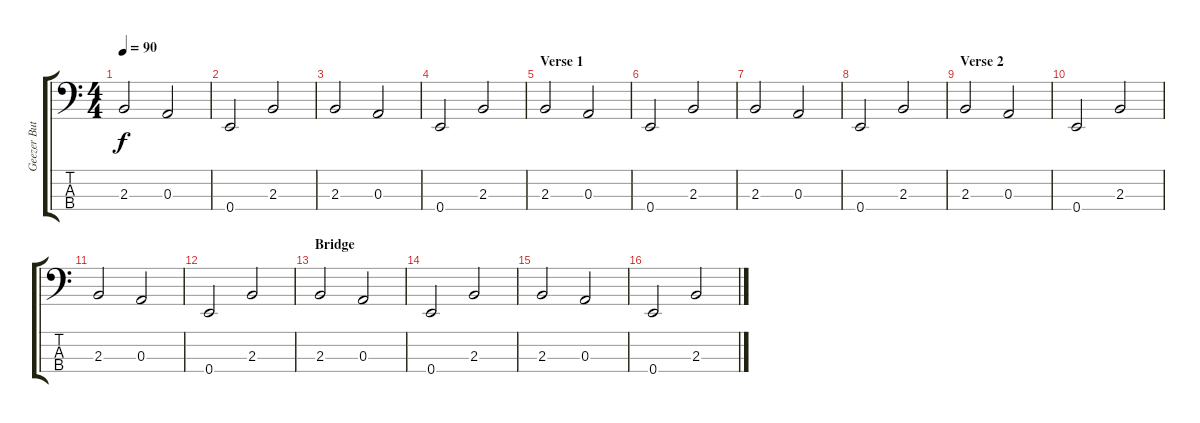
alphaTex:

\track ("Geezer Butler" "Geezer But") {instrument electricbasspick}
\staff {score tabs}
\tuning (G2 D2 A1 E1) {hide}
\ts (4 4)
\tempo 90
\clef f4
\ks c
2.3.2{dy f instrument electricbasspick} 0.3.2 |
0.4.2 2.3.2 |
2.3.2 0.3.2 |
0.4.2 2.3.2 |
\section ("" "Verse 1")
2.3.2 0.3.2 |
0.4.2 2.3.2 |
2.3.2 0.3.2 |
0.4.2 2.3.2 |
\section ("" "Verse 2")
2.3.2 0.3.2 |
0.4.2 2.3.2 |
2.3.2 0.3.2 |
0.4.2 2.3.2 |
\section ("" "Bridge")
2.3.2 0.3.2 |
0.4.2 2.3.2 |
2.3.2 0.3.2 |
0.4.2 2.3.2
